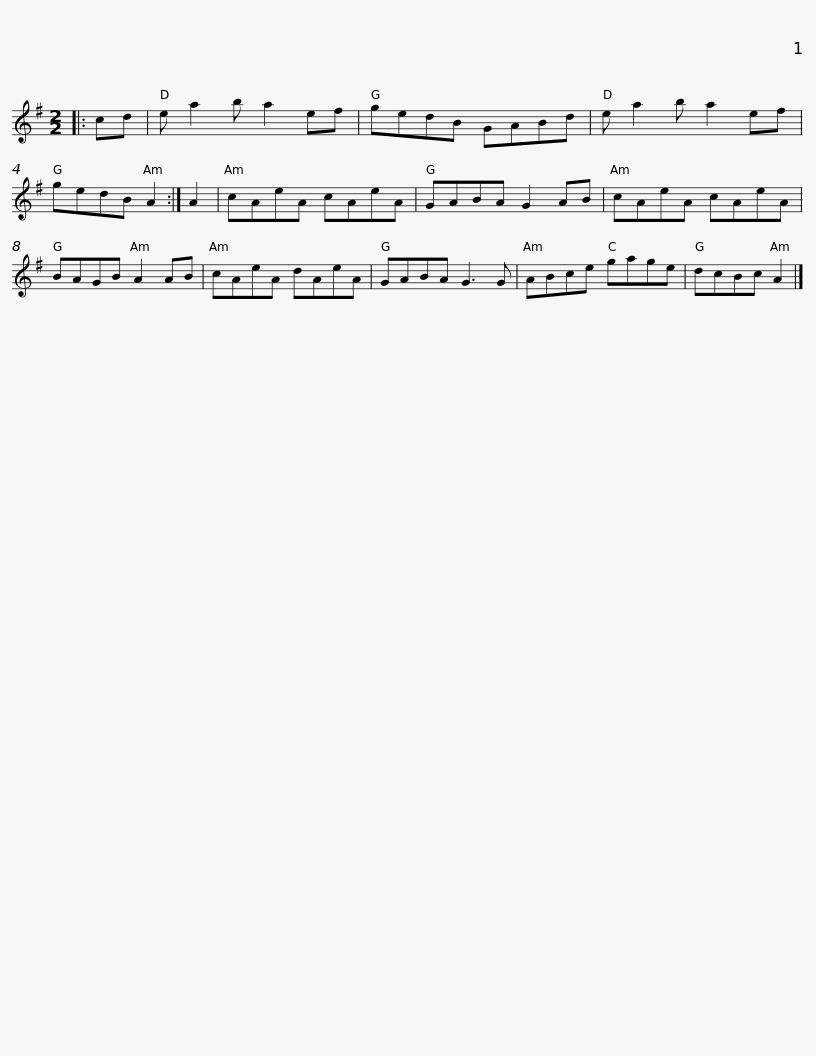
X:1
L:1/8
M:2/2
I:linebreak $
K:G
V:1 treble
V:1
|: cd | e a2 b a2 ef | gedB GABd | e a2 b a2 ef | gedB A2 :| %5
 A2 | cAeA cAeA |$ GABA G2 AB | cAeA cAeA | BAGB A2 AB | %10
 cAeA dAeA | GABA G3 G | ABce gage |$ dcBc A2 |] %14
